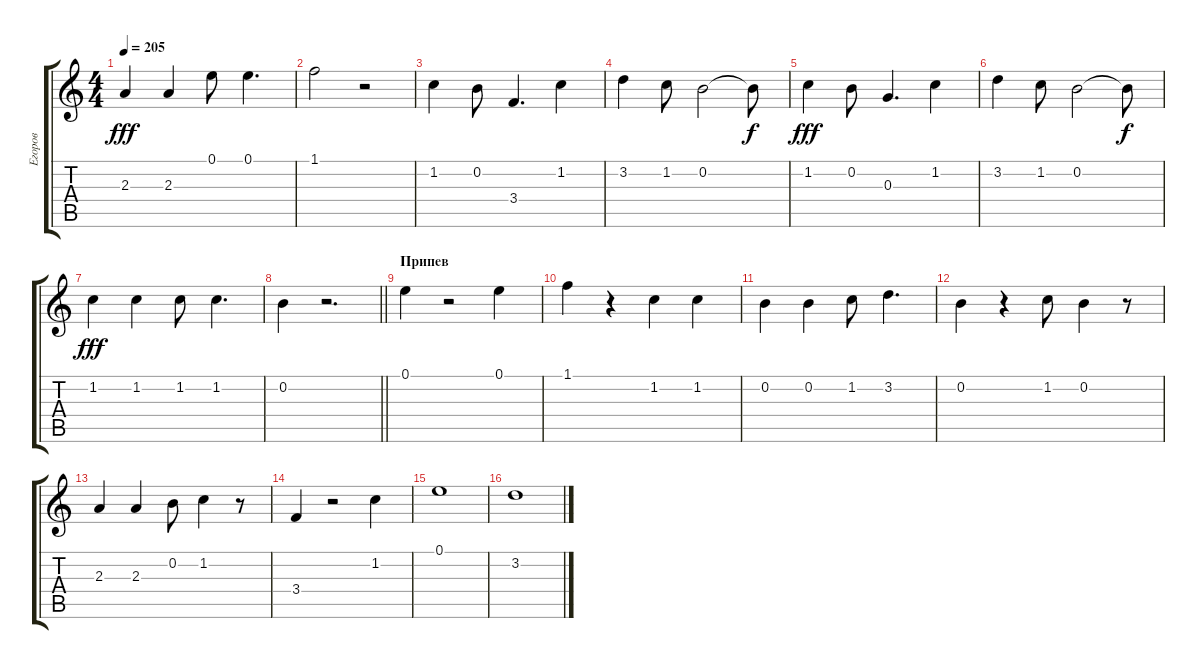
\track ("Егоров" "Егоров") {instrument contrabass}
\staff {score tabs}
\tuning (E4 B3 G3 D3 A2 E2) {hide}
\ts (4 4)
\tempo 205
\clef g2
\ks c
2.3.4{dy fff} 2.3.4 0.1.8 0.1.4{d} |
1.1.2 r.2 |
1.2.4 0.2.8 3.4.4{d} 1.2.4 |
3.2.4 1.2.8 0.2.2 0.2{t}.8{dy f} |
1.2.4{dy fff} 0.2.8 0.3.4{d} 1.2.4 |
3.2.4 1.2.8 0.2.2 0.2{t}.8{dy f} |
1.2.4{dy fff} 1.2.4 1.2.8 1.2.4{d} |
\barLineRight lightlight
0.2.4 r.2{d} |
\section ("" "Припев")
0.1.4 r.2 0.1.4 |
1.1.4 r.4 1.2.4 1.2.4 |
0.2.4 0.2.4 1.2.8 3.2.4{d} |
0.2.4 r.4 1.2.8 0.2.4 r.8 |
2.3.4 2.3.4 0.2.8 1.2.4 r.8 |
3.4.4 r.2 1.2.4 |
0.1.1 |
3.2.1
